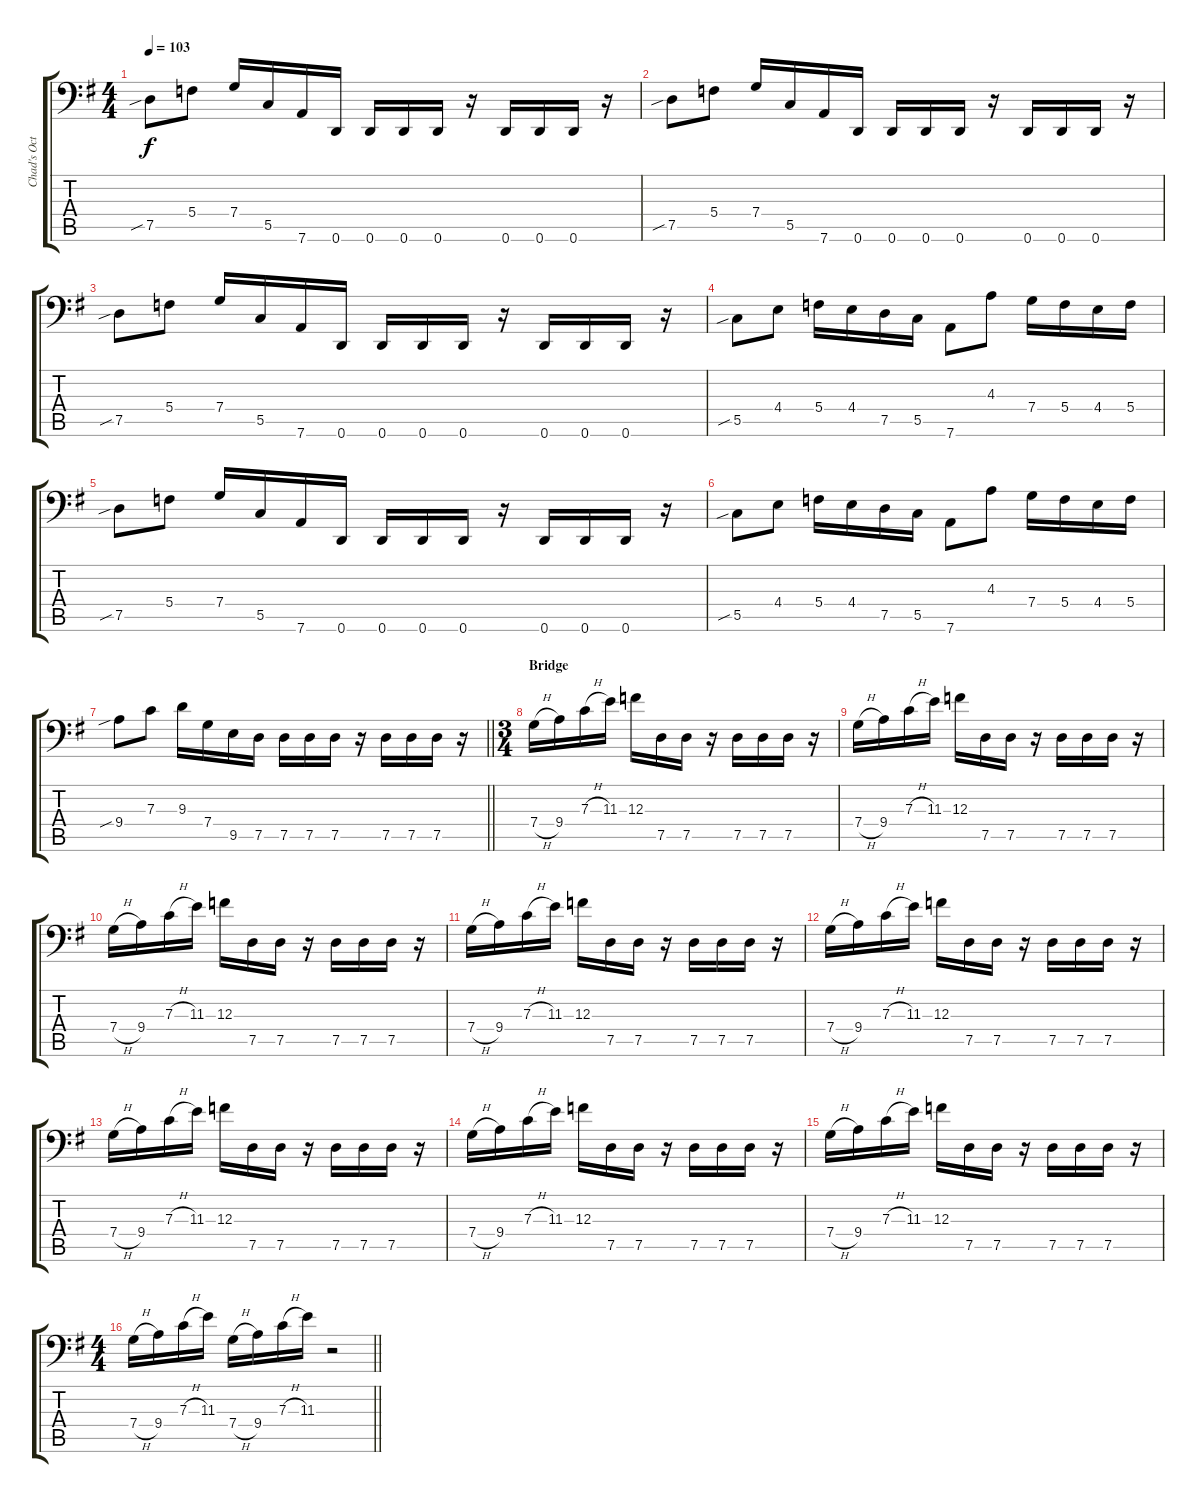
\track ("Chad's Octaver" "Chad's Oct") {instrument overdrivenguitar}
\staff {score tabs}
\tuning (D3 A2 F2 C2 G1 D1) {hide}
\ts (4 4)
\tempo 103
\clef f4
\ks g
7.5{sib}.8{dy f} 5.4.8 7.4.16 5.5.16 7.6.16 0.6.16 0.6.16 0.6.16 0.6.16 r.16 0.6.16 0.6.16 0.6.16 r.16 |
7.5{sib}.8 5.4.8 7.4.16 5.5.16 7.6.16 0.6.16 0.6.16 0.6.16 0.6.16 r.16 0.6.16 0.6.16 0.6.16 r.16 |
7.5{sib}.8 5.4.8 7.4.16 5.5.16 7.6.16 0.6.16 0.6.16 0.6.16 0.6.16 r.16 0.6.16 0.6.16 0.6.16 r.16 |
5.5{sib}.8 4.4.8 5.4.16 4.4.16 7.5.16 5.5.16 7.6.8 4.3.8 7.4.16 5.4.16 4.4.16 5.4.16 |
7.5{sib}.8 5.4.8 7.4.16 5.5.16 7.6.16 0.6.16 0.6.16 0.6.16 0.6.16 r.16 0.6.16 0.6.16 0.6.16 r.16 |
5.5{sib}.8 4.4.8 5.4.16 4.4.16 7.5.16 5.5.16 7.6.8 4.3.8 7.4.16 5.4.16 4.4.16 5.4.16 |
\barLineRight lightlight
9.4{sib}.8 7.3.8 9.3.16 7.4.16 9.5.16 7.5.16 7.5.16 7.5.16 7.5.16 r.16 7.5.16 7.5.16 7.5.16 r.16 |
\ts (3 4)
\section ("" "Bridge")
7.4{h}.16 9.4.16 7.3{h}.16 11.3.16 12.3.16 7.5.16 7.5.16 r.16 7.5.16 7.5.16 7.5.16 r.16 |
7.4{h}.16 9.4.16 7.3{h}.16 11.3.16 12.3.16 7.5.16 7.5.16 r.16 7.5.16 7.5.16 7.5.16 r.16 |
7.4{h}.16 9.4.16 7.3{h}.16 11.3.16 12.3.16 7.5.16 7.5.16 r.16 7.5.16 7.5.16 7.5.16 r.16 |
7.4{h}.16 9.4.16 7.3{h}.16 11.3.16 12.3.16 7.5.16 7.5.16 r.16 7.5.16 7.5.16 7.5.16 r.16 |
7.4{h}.16 9.4.16 7.3{h}.16 11.3.16 12.3.16 7.5.16 7.5.16 r.16 7.5.16 7.5.16 7.5.16 r.16 |
7.4{h}.16 9.4.16 7.3{h}.16 11.3.16 12.3.16 7.5.16 7.5.16 r.16 7.5.16 7.5.16 7.5.16 r.16 |
7.4{h}.16 9.4.16 7.3{h}.16 11.3.16 12.3.16 7.5.16 7.5.16 r.16 7.5.16 7.5.16 7.5.16 r.16 |
7.4{h}.16 9.4.16 7.3{h}.16 11.3.16 12.3.16 7.5.16 7.5.16 r.16 7.5.16 7.5.16 7.5.16 r.16 |
\ts (4 4)
\barLineRight lightlight
7.4{h}.16 9.4.16 7.3{h}.16 11.3.16 7.4{h}.16 9.4.16 7.3{h}.16 11.3.16 r.2
